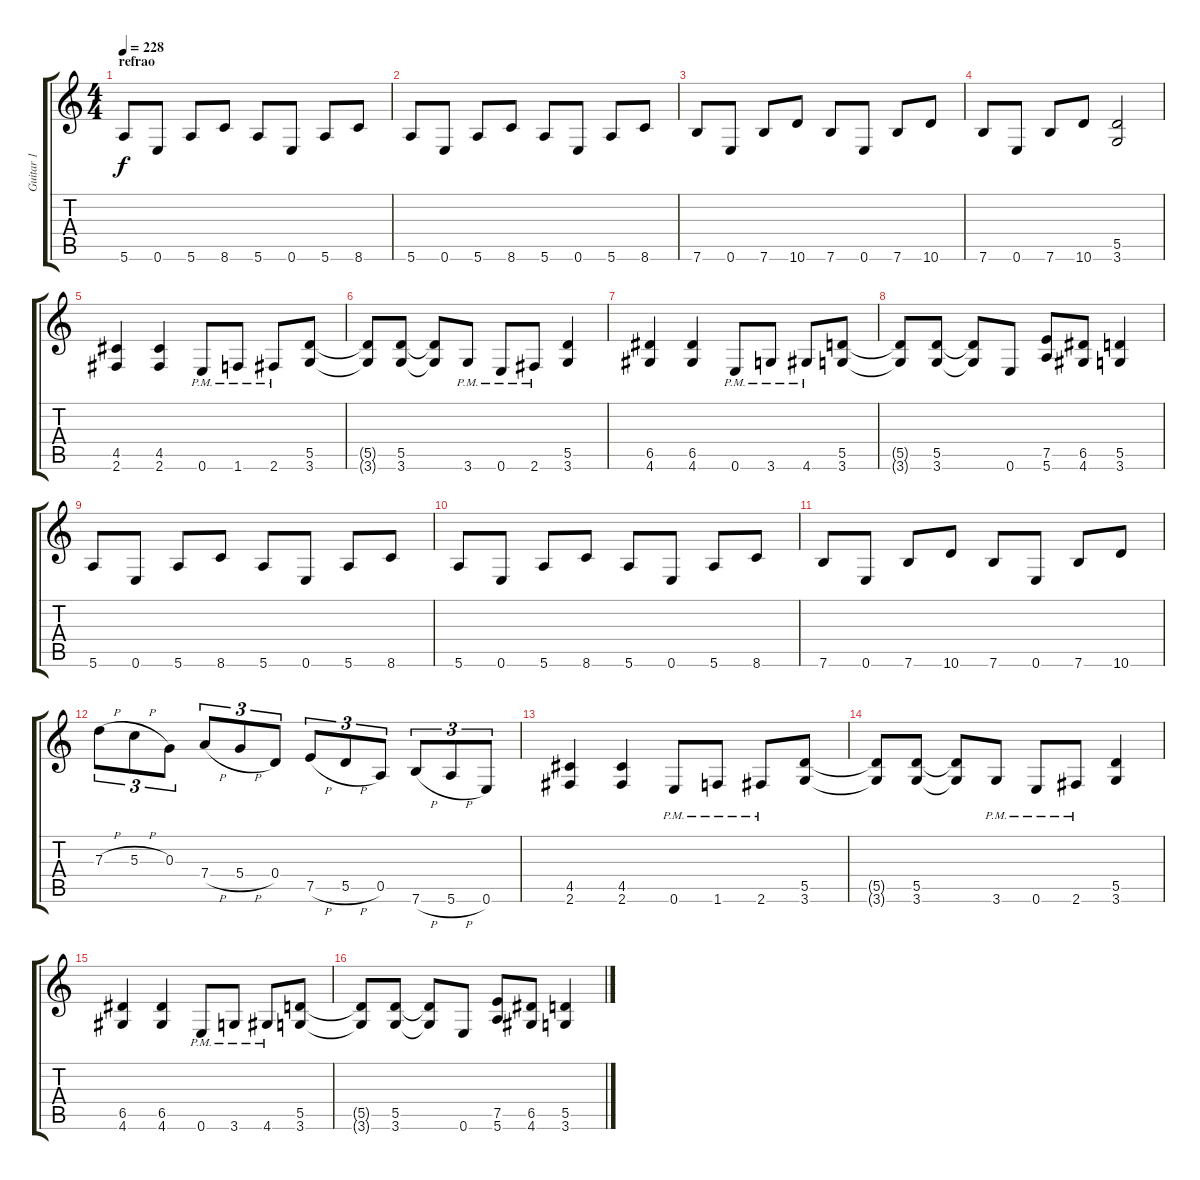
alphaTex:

\track ("Guitar 1" "Guitar 1") {instrument distortionguitar}
\staff {score tabs}
\tuning (E4 B3 G3 D3 A2 E2) {hide}
\ts (4 4)
\section ("" "refrao")
\tempo 228
\clef g2
\ks c
5.6.8{dy f} 0.6.8 5.6.8 8.6.8 5.6.8 0.6.8 5.6.8 8.6.8 |
5.6.8 0.6.8 5.6.8 8.6.8 5.6.8 0.6.8 5.6.8 8.6.8 |
7.6.8 0.6.8 7.6.8 10.6.8 7.6.8 0.6.8 7.6.8 10.6.8 |
7.6.8 0.6.8 7.6.8 10.6.8 (5.5 3.6).2 |
(4.5 2.6).4 (4.5 2.6).4 0.6{pm}.8 1.6{pm}.8 2.6{pm}.8 (5.5 3.6).8 |
(5.5{t} 3.6{t}).8 (5.5 3.6).8 (5.5{t} 3.6{t}).8 3.6{pm}.8 0.6{pm}.8 2.6{pm}.8 (5.5 3.6).4 |
(6.5 4.6).4 (6.5 4.6).4 0.6{pm}.8 3.6{pm}.8 4.6{pm}.8 (5.5 3.6).8 |
(5.5{t} 3.6{t}).8 (5.5 3.6).8 (5.5{t} 3.6{t}).8 0.6.8 (7.5 5.6).8 (6.5 4.6).8 (5.5 3.6).4 |
5.6.8 0.6.8 5.6.8 8.6.8 5.6.8 0.6.8 5.6.8 8.6.8 |
5.6.8 0.6.8 5.6.8 8.6.8 5.6.8 0.6.8 5.6.8 8.6.8 |
7.6.8 0.6.8 7.6.8 10.6.8 7.6.8 0.6.8 7.6.8 10.6.8 |
7.3{h}.8{tu (3 2)} 5.3{h}.8{tu (3 2)} 0.3.8{tu (3 2)} 7.4{h}.8{tu (3 2)} 5.4{h}.8{tu (3 2)} 0.4.8{tu (3 2)} 7.5{h}.8{tu (3 2)} 5.5{h}.8{tu (3 2)} 0.5.8{tu (3 2)} 7.6{h}.8{tu (3 2)} 5.6{h}.8{tu (3 2)} 0.6.8{tu (3 2)} |
(4.5 2.6).4 (4.5 2.6).4 0.6{pm}.8 1.6{pm}.8 2.6{pm}.8 (5.5 3.6).8 |
(5.5{t} 3.6{t}).8 (5.5 3.6).8 (5.5{t} 3.6{t}).8 3.6{pm}.8 0.6{pm}.8 2.6{pm}.8 (5.5 3.6).4 |
(6.5 4.6).4 (6.5 4.6).4 0.6{pm}.8 3.6{pm}.8 4.6{pm}.8 (5.5 3.6).8 |
(5.5{t} 3.6{t}).8 (5.5 3.6).8 (5.5{t} 3.6{t}).8 0.6.8 (7.5 5.6).8 (6.5 4.6).8 (5.5 3.6).4
